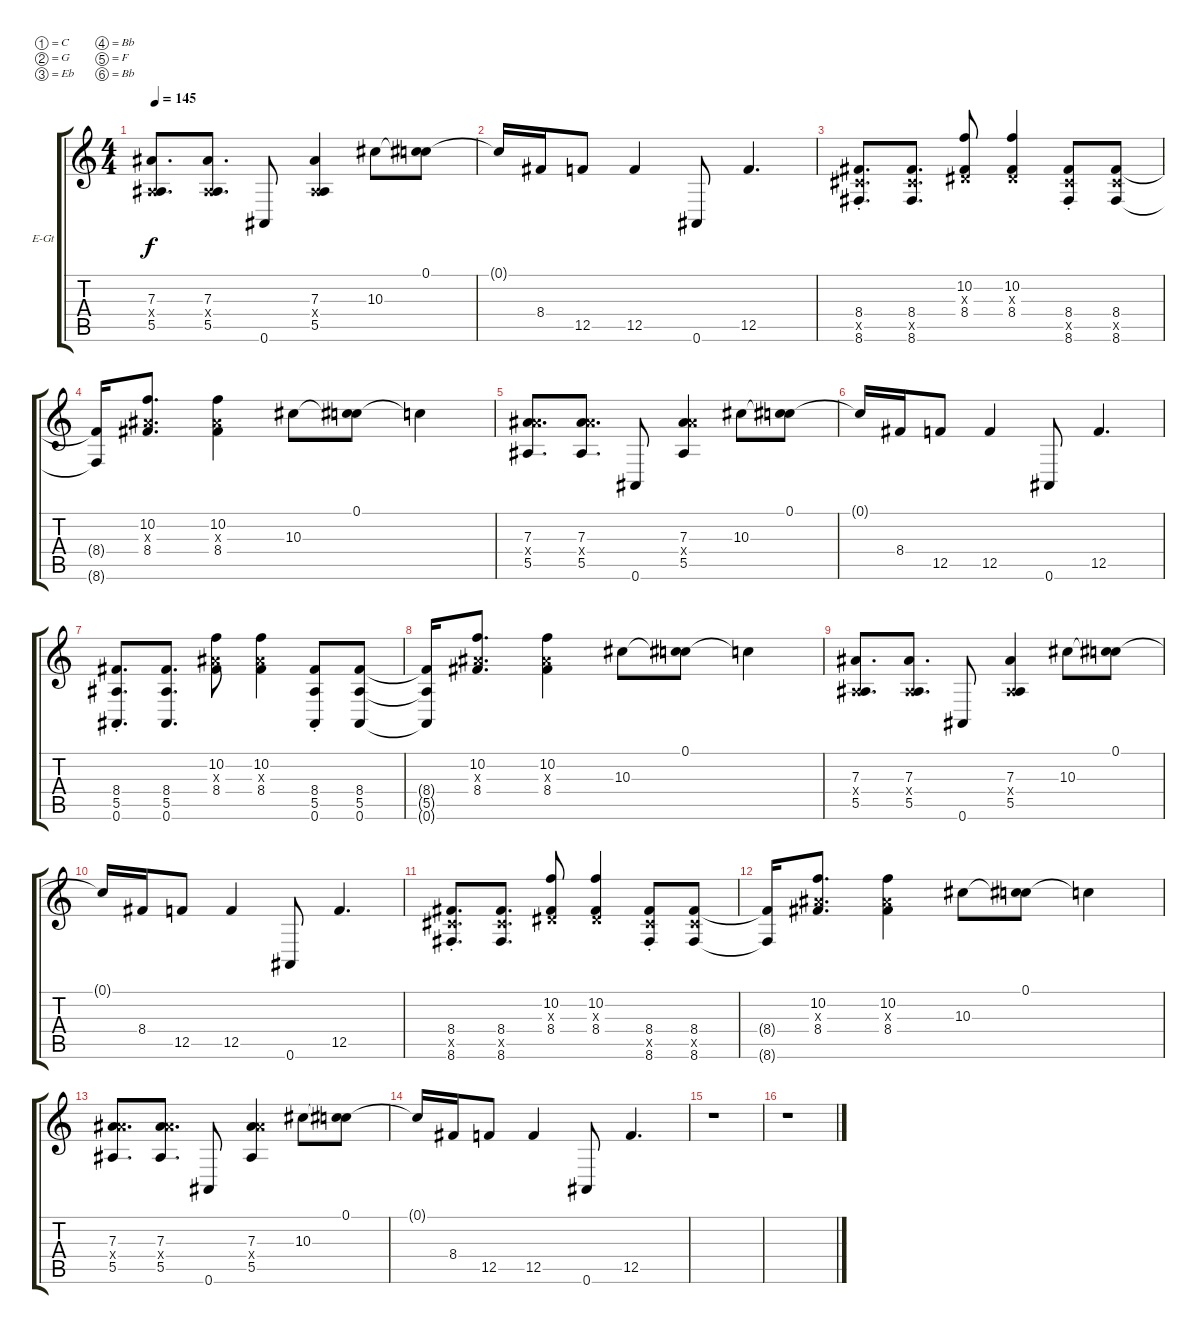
\bracketExtendMode groupsimilarinstruments
\firstSystemTrackNameOrientation horizontal
\otherSystemsTrackNameOrientation horizontal
\track ("gtr 1" "E-Gt") {instrument distortionguitar}
\staff {score tabs}
\tuning (C4 G3 Eb3 Bb2 F2 Bb1)
\ts (4 4)
\tempo 145
\clef g2
\ks c
(7.3 0.4{x} 5.5).8{d dy f} (7.3 0.4{x} 5.5).8{d} 0.6.8 (7.3 0.4{x} 5.5).4 10.3.8 (0.1 10.3{t}).8 |
0.1{t}.16 8.4.16 12.5.8 12.5.4 0.6.8 12.5.4{d} |
(8.4{st} 8.5{st x} 8.6{st}).8{d} (8.4 8.5{x} 8.6).8{d} (10.2 0.3{x} 8.4).8 (10.2 0.3{x} 8.4).4 (8.4{st} 8.5{st x} 8.6{st}).8 (8.4 8.5{x} 8.6).8 |
(8.4{t} 8.6{t}).16 (10.2 7.3{x} 8.4).8{d} (10.2 7.3{x} 8.4).4 10.3.8 (0.1 10.3{t}).8 0.1{t}.4 |
(7.3 12.4{x} 5.5).8{d} (7.3 12.4{x} 5.5).8{d} 0.6.8 (7.3 12.4{x} 5.5).4 10.3.8 (0.1 10.3{t}).8 |
0.1{t}.16 8.4.16 12.5.8 12.5.4 0.6.8 12.5.4{d} |
(8.4{st} 5.5{st} 0.6{st}).8{d} (8.4 5.5 0.6).8{d} (10.2 7.3{x} 8.4).8 (10.2 7.3{x} 8.4).4 (8.4{st} 5.5{st} 0.6{st}).8 (8.4 5.5 0.6).8 |
(8.4{t} 5.5{t} 0.6{t}).16 (10.2 7.3{x} 8.4).8{d} (10.2 7.3{x} 8.4).4 10.3.8 (0.1 10.3{t}).8 0.1{t}.4 |
(7.3 0.4{x} 5.5).8{d} (7.3 0.4{x} 5.5).8{d} 0.6.8 (7.3 0.4{x} 5.5).4 10.3.8 (0.1 10.3{t}).8 |
0.1{t}.16 8.4.16 12.5.8 12.5.4 0.6.8 12.5.4{d} |
(8.4{st} 8.5{st x} 8.6{st}).8{d} (8.4 8.5{x} 8.6).8{d} (10.2 0.3{x} 8.4).8 (10.2 0.3{x} 8.4).4 (8.4{st} 8.5{st x} 8.6{st}).8 (8.4 8.5{x} 8.6).8 |
(8.4{t} 8.6{t}).16 (10.2 7.3{x} 8.4).8{d} (10.2 7.3{x} 8.4).4 10.3.8 (0.1 10.3{t}).8 0.1{t}.4 |
(7.3 12.4{x} 5.5).8{d} (7.3 12.4{x} 5.5).8{d} 0.6.8 (7.3 12.4{x} 5.5).4 10.3.8 (0.1 10.3{t}).8 |
0.1{t}.16 8.4.16 12.5.8 12.5.4 0.6.8 12.5.4{d} |
r.1 |
r.1
